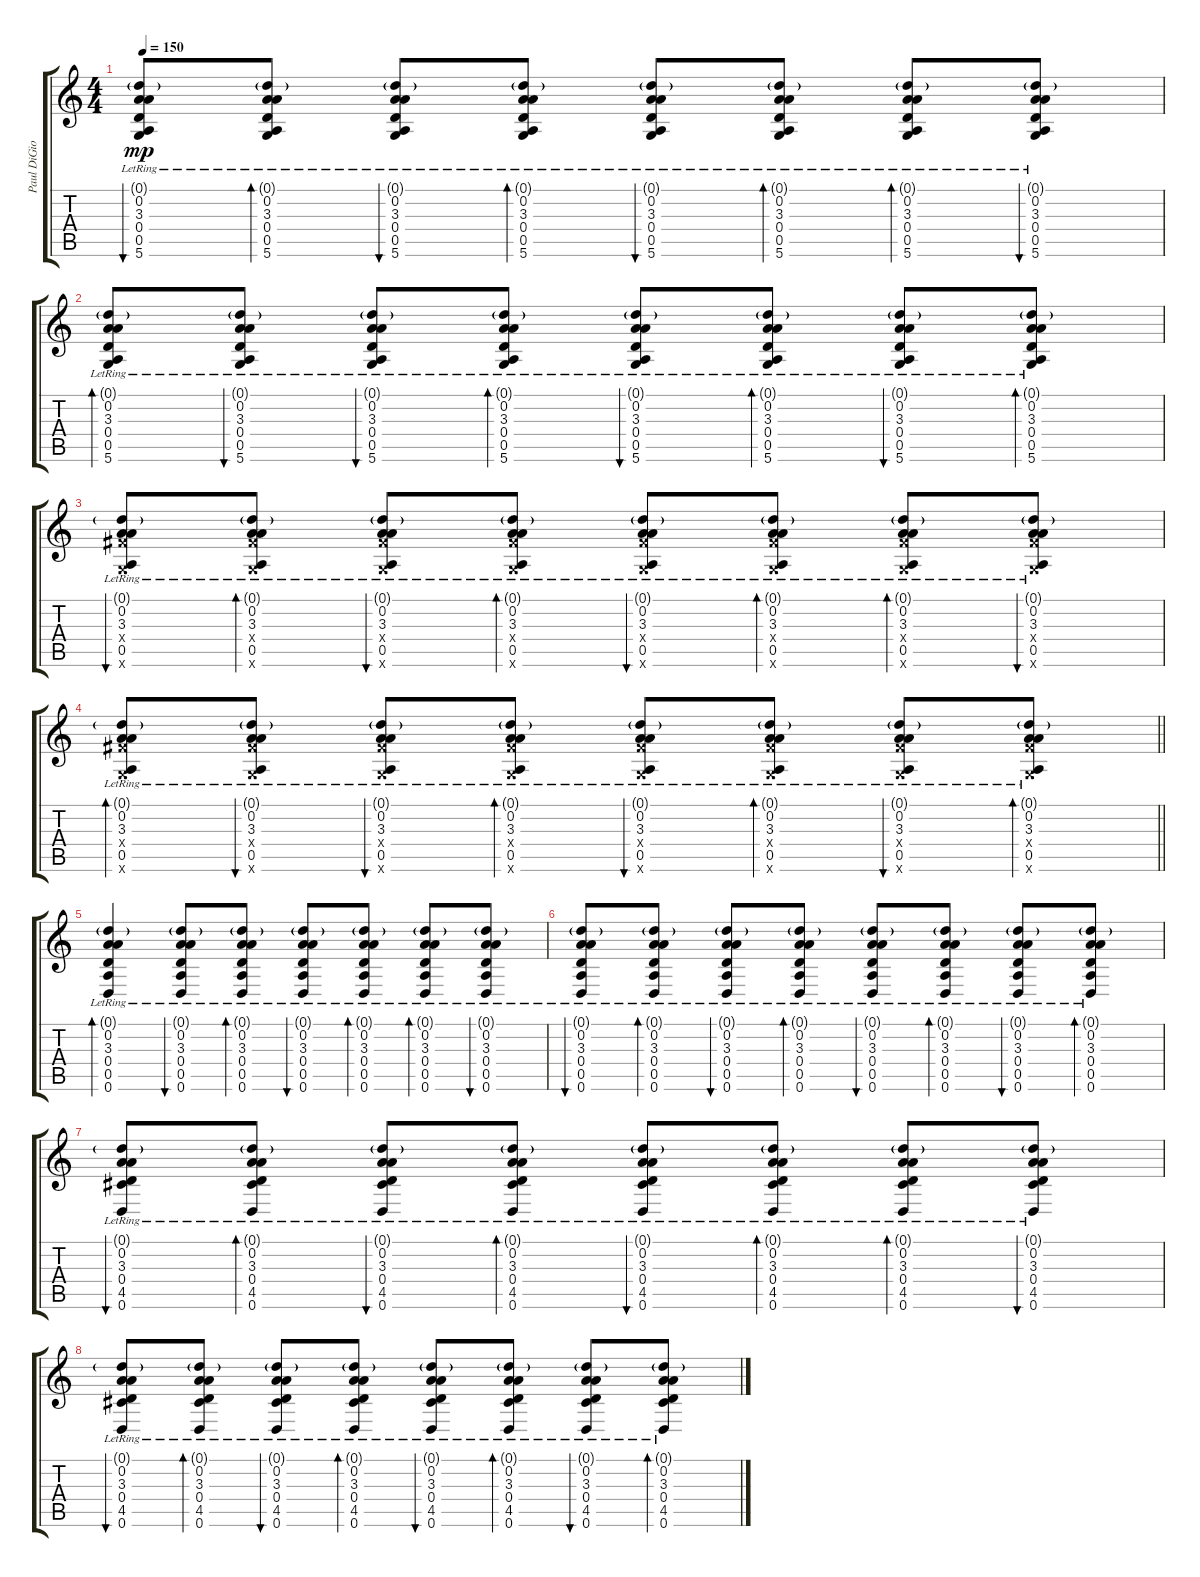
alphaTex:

\track ("Paul DiGiovanni (Overdub Lead Guitar)" "Paul DiGio") {instrument overdrivenguitar}
\staff {score tabs}
\tuning (D4 A3 Gb3 D3 A2 D2) {hide}
\ts (4 4)
\tempo 150
\clef g2
\ks c
(0.1{g lr} 0.2{lr} 3.3{lr} 0.4{lr} 0.5{lr} 5.6{lr}).8{bu 60 dy mp} (0.1{g lr} 0.2{lr} 3.3{lr} 0.4{lr} 0.5{lr} 5.6{lr}).8{bd 60} (0.1{g lr} 0.2{lr} 3.3{lr} 0.4{lr} 0.5{lr} 5.6{lr}).8{bu 60} (0.1{g lr} 0.2{lr} 3.3{lr} 0.4{lr} 0.5{lr} 5.6{lr}).8{bd 60} (0.1{g lr} 0.2{lr} 3.3{lr} 0.4{lr} 0.5{lr} 5.6{lr}).8{bu 60} (0.1{g lr} 0.2{lr} 3.3{lr} 0.4{lr} 0.5{lr} 5.6{lr}).8{bd 60} (0.1{g lr} 0.2{lr} 3.3{lr} 0.4{lr} 0.5{lr} 5.6{lr}).8{bd 60} (0.1{g lr} 0.2{lr} 3.3{lr} 0.4{lr} 0.5{lr} 5.6{lr}).8{bu 60} |
(0.1{g lr} 0.2{lr} 3.3{lr} 0.4{lr} 0.5{lr} 5.6{lr}).8{bd 60} (0.1{g lr} 0.2{lr} 3.3{lr} 0.4{lr} 0.5{lr} 5.6{lr}).8{bu 60} (0.1{g lr} 0.2{lr} 3.3{lr} 0.4{lr} 0.5{lr} 5.6{lr}).8{bu 60} (0.1{g lr} 0.2{lr} 3.3{lr} 0.4{lr} 0.5{lr} 5.6{lr}).8{bd 60} (0.1{g lr} 0.2{lr} 3.3{lr} 0.4{lr} 0.5{lr} 5.6{lr}).8{bu 60} (0.1{g lr} 0.2{lr} 3.3{lr} 0.4{lr} 0.5{lr} 5.6{lr}).8{bd 60} (0.1{g lr} 0.2{lr} 3.3{lr} 0.4{lr} 0.5{lr} 5.6{lr}).8{bu 60} (0.1{g lr} 0.2{lr} 3.3{lr} 0.4{lr} 0.5{lr} 5.6{lr}).8{bd 60} |
(0.1{g lr} 0.2{lr} 3.3{lr} 4.4{x} 0.5{lr} 5.6{x}).8{bu 60} (0.1{g lr} 0.2{lr} 3.3{lr} 4.4{x} 0.5{lr} 5.6{x}).8{bd 60} (0.1{g lr} 0.2{lr} 3.3{lr} 4.4{x} 0.5{lr} 5.6{x}).8{bu 60} (0.1{g lr} 0.2{lr} 3.3{lr} 4.4{x} 0.5{lr} 5.6{x}).8{bd 60} (0.1{g lr} 0.2{lr} 3.3{lr} 4.4{x} 0.5{lr} 5.6{x}).8{bu 60} (0.1{g lr} 0.2{lr} 3.3{lr} 4.4{x} 0.5{lr} 5.6{x}).8{bd 60} (0.1{g lr} 0.2{lr} 3.3{lr} 4.4{x} 0.5{lr} 5.6{x}).8{bd 60} (0.1{g lr} 0.2{lr} 3.3{lr} 4.4{x} 0.5{lr} 5.6{x}).8{bu 60} |
\barLineRight lightlight
(0.1{g lr} 0.2{lr} 3.3{lr} 4.4{x} 0.5{lr} 5.6{x}).8{bd 60} (0.1{g lr} 0.2{lr} 3.3{lr} 4.4{x} 0.5{lr} 5.6{x}).8{bu 60} (0.1{g lr} 0.2{lr} 3.3{lr} 4.4{x} 0.5{lr} 5.6{x}).8{bu 60} (0.1{g lr} 0.2{lr} 3.3{lr} 4.4{x} 0.5{lr} 5.6{x}).8{bd 60} (0.1{g lr} 0.2{lr} 3.3{lr} 4.4{x} 0.5{lr} 5.6{x}).8{bu 60} (0.1{g lr} 0.2{lr} 3.3{lr} 4.4{x} 0.5{lr} 5.6{x}).8{bd 60} (0.1{g lr} 0.2{lr} 3.3{lr} 4.4{x} 0.5{lr} 5.6{x}).8{bu 60} (0.1{g lr} 0.2{lr} 3.3{lr} 4.4{x} 0.5{lr} 5.6{x}).8{bd 60} |
(0.1{g lr} 0.2{lr} 3.3{lr} 0.4{lr} 0.5{lr} 0.6{lr}).4{bd 240} (0.1{g lr} 0.2{lr} 3.3{lr} 0.4{lr} 0.5{lr} 0.6{lr}).8{bu 60} (0.1{g lr} 0.2{lr} 3.3{lr} 0.4{lr} 0.5{lr} 0.6{lr}).8{bd 60} (0.1{g lr} 0.2{lr} 3.3{lr} 0.4{lr} 0.5{lr} 0.6{lr}).8{bu 60} (0.1{g lr} 0.2{lr} 3.3{lr} 0.4{lr} 0.5{lr} 0.6{lr}).8{bd 60} (0.1{g lr} 0.2{lr} 3.3{lr} 0.4{lr} 0.5{lr} 0.6{lr}).8{bd 60} (0.1{g lr} 0.2{lr} 3.3{lr} 0.4{lr} 0.5{lr} 0.6{lr}).8{bu 60} |
(0.1{g lr} 0.2{lr} 3.3{lr} 0.4{lr} 0.5{lr} 0.6{lr}).8{bu 60} (0.1{g lr} 0.2{lr} 3.3{lr} 0.4{lr} 0.5{lr} 0.6{lr}).8{bd 60} (0.1{g lr} 0.2{lr} 3.3{lr} 0.4{lr} 0.5{lr} 0.6{lr}).8{bu 60} (0.1{g lr} 0.2{lr} 3.3{lr} 0.4{lr} 0.5{lr} 0.6{lr}).8{bd 60} (0.1{g lr} 0.2{lr} 3.3{lr} 0.4{lr} 0.5{lr} 0.6{lr}).8{bu 60} (0.1{g lr} 0.2{lr} 3.3{lr} 0.4{lr} 0.5{lr} 0.6{lr}).8{bd 60} (0.1{g lr} 0.2{lr} 3.3{lr} 0.4{lr} 0.5{lr} 0.6{lr}).8{bu 60} (0.1{g lr} 0.2{lr} 3.3{lr} 0.4{lr} 0.5{lr} 0.6{lr}).8{bd 60} |
(0.1{g lr} 0.2{lr} 3.3{lr} 0.4{lr} 4.5{lr} 0.6{lr}).8{bu 60} (0.1{g lr} 0.2{lr} 3.3{lr} 0.4{lr} 4.5{lr} 0.6{lr}).8{bd 60} (0.1{g lr} 0.2{lr} 3.3{lr} 0.4{lr} 4.5{lr} 0.6{lr}).8{bu 60} (0.1{g lr} 0.2{lr} 3.3{lr} 0.4{lr} 4.5{lr} 0.6{lr}).8{bd 60} (0.1{g lr} 0.2{lr} 3.3{lr} 0.4{lr} 4.5{lr} 0.6{lr}).8{bu 60} (0.1{g lr} 0.2{lr} 3.3{lr} 0.4{lr} 4.5{lr} 0.6{lr}).8{bd 60} (0.1{g lr} 0.2{lr} 3.3{lr} 0.4{lr} 4.5{lr} 0.6{lr}).8{bd 60} (0.1{g lr} 0.2{lr} 3.3{lr} 0.4{lr} 4.5{lr} 0.6{lr}).8{bu 60} |
(0.1{g lr} 0.2{lr} 3.3{lr} 0.4{lr} 4.5{lr} 0.6{lr}).8{bu 60} (0.1{g lr} 0.2{lr} 3.3{lr} 0.4{lr} 4.5{lr} 0.6{lr}).8{bd 60} (0.1{g lr} 0.2{lr} 3.3{lr} 0.4{lr} 4.5{lr} 0.6{lr}).8{bu 60} (0.1{g lr} 0.2{lr} 3.3{lr} 0.4{lr} 4.5{lr} 0.6{lr}).8{bd 60} (0.1{g lr} 0.2{lr} 3.3{lr} 0.4{lr} 4.5{lr} 0.6{lr}).8{bu 60} (0.1{g lr} 0.2{lr} 3.3{lr} 0.4{lr} 4.5{lr} 0.6{lr}).8{bd 60} (0.1{g lr} 0.2{lr} 3.3{lr} 0.4{lr} 4.5{lr} 0.6{lr}).8{bu 60} (0.1{g lr} 0.2{lr} 3.3{lr} 0.4{lr} 4.5{lr} 0.6{lr}).8{bd 60}
